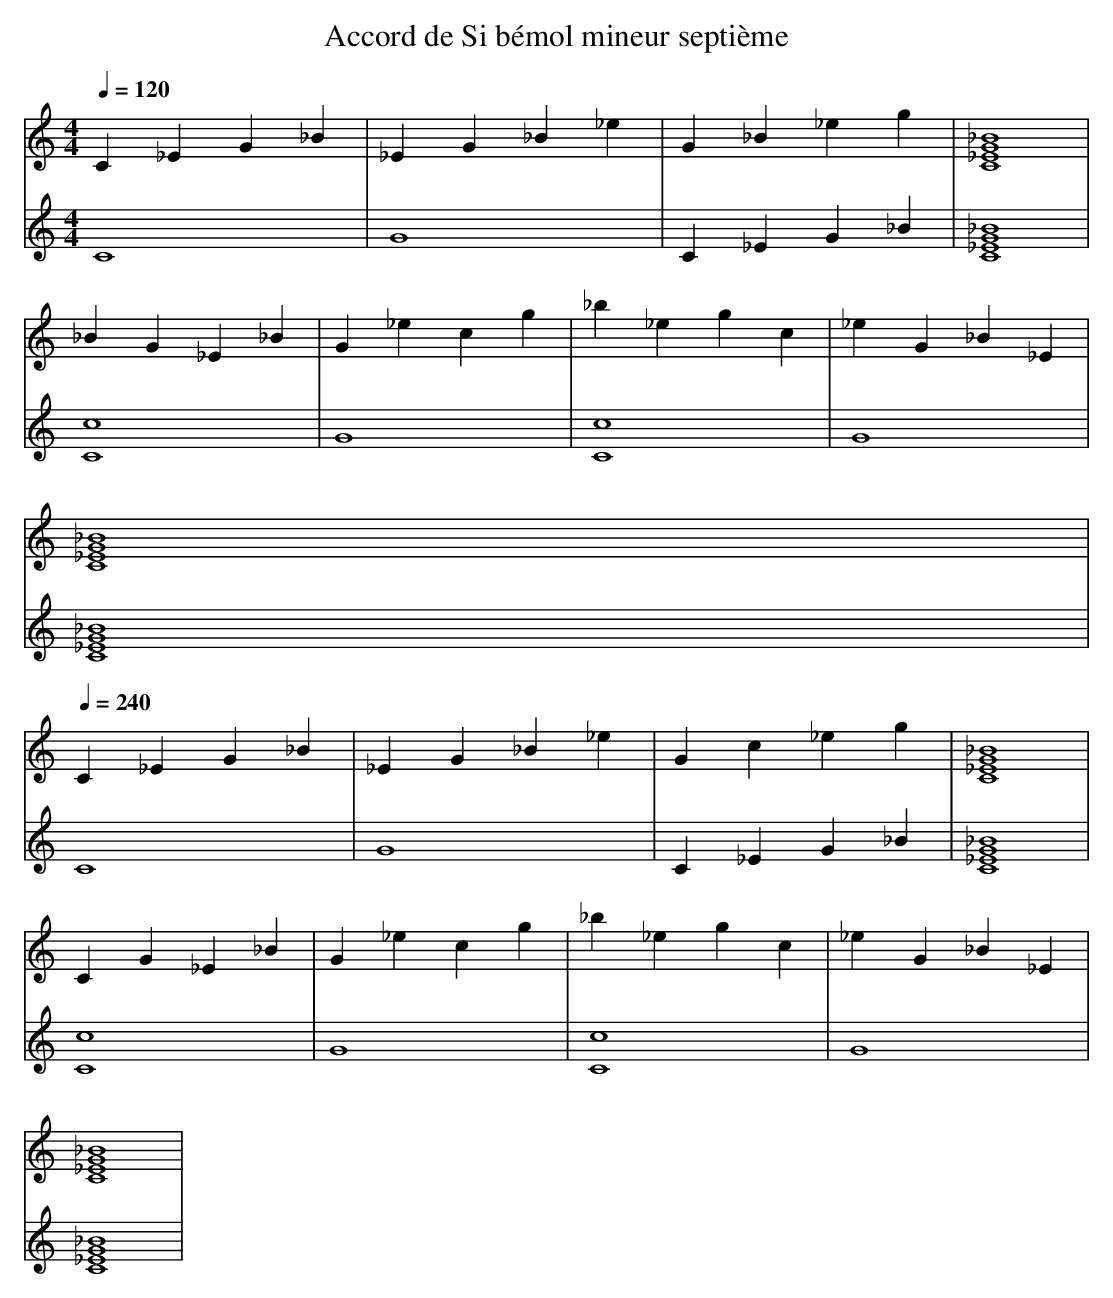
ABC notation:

X:1
T:Accord de Si bémol mineur septième
M: 4/4
L: 1/4
Q:1/4=120
K:C
V:1
C _E G _B | _E G _B _e | G _B _e g | [C4 _E4 G4 _B4] |
_B G _E _B | G _e c g | _b _e g c | _e G _B _E |
[C4 _E4 G4 _B4] |
Q:1/4=240
C _E G _B | _E G _B _e | G c _e g | [C4 _E4 G4 _B4] |
C G _E _B | G _e c g | _b _e g c | _e G _B _E |
[C4 _E4 G4 _B4] |
V:2
C4 | G4 | C _E G _B | [C4 _E4 G4 _B4] |
[C4 c4] | G4 | [C4 c4] | G4 |
[C4 _E4 G4 _B4] |
Q:1/4=240
C4 | G4 | C _E G _B | [C4 _E4 G4 _B4] |
[C4 c4] | G4 | [C4 c4] | G4 |
[C4 _E4 G4 _B4] |
